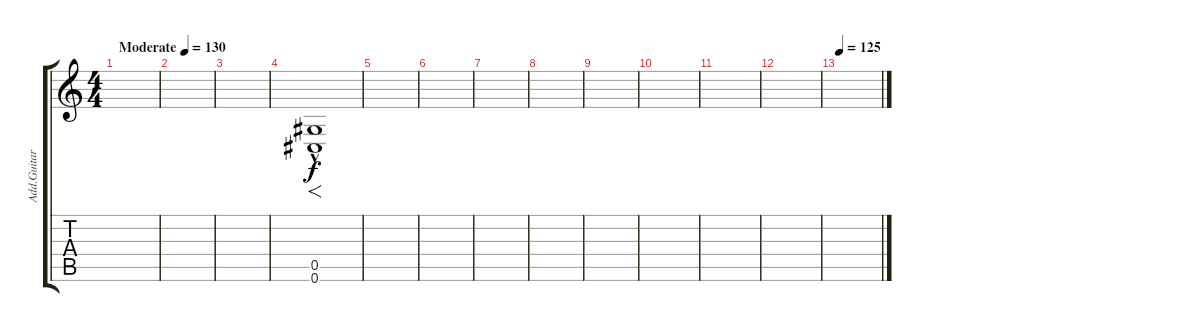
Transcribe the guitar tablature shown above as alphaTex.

\track ("Add.Guitar" "Add.Guitar") {instrument distortionguitar}
\staff {score tabs}
\tuning (Eb4 Bb3 Gb3 Db3 Ab2 Db2) {hide}
\ts (4 4)
\tempo (130 "Moderate")
\clef g2
\ks c
|
|
|
(0.5 0.6{hac}).1{f instrument reversecymbal} |
|
|
|
|
|
|
|
|
\tempo 125
